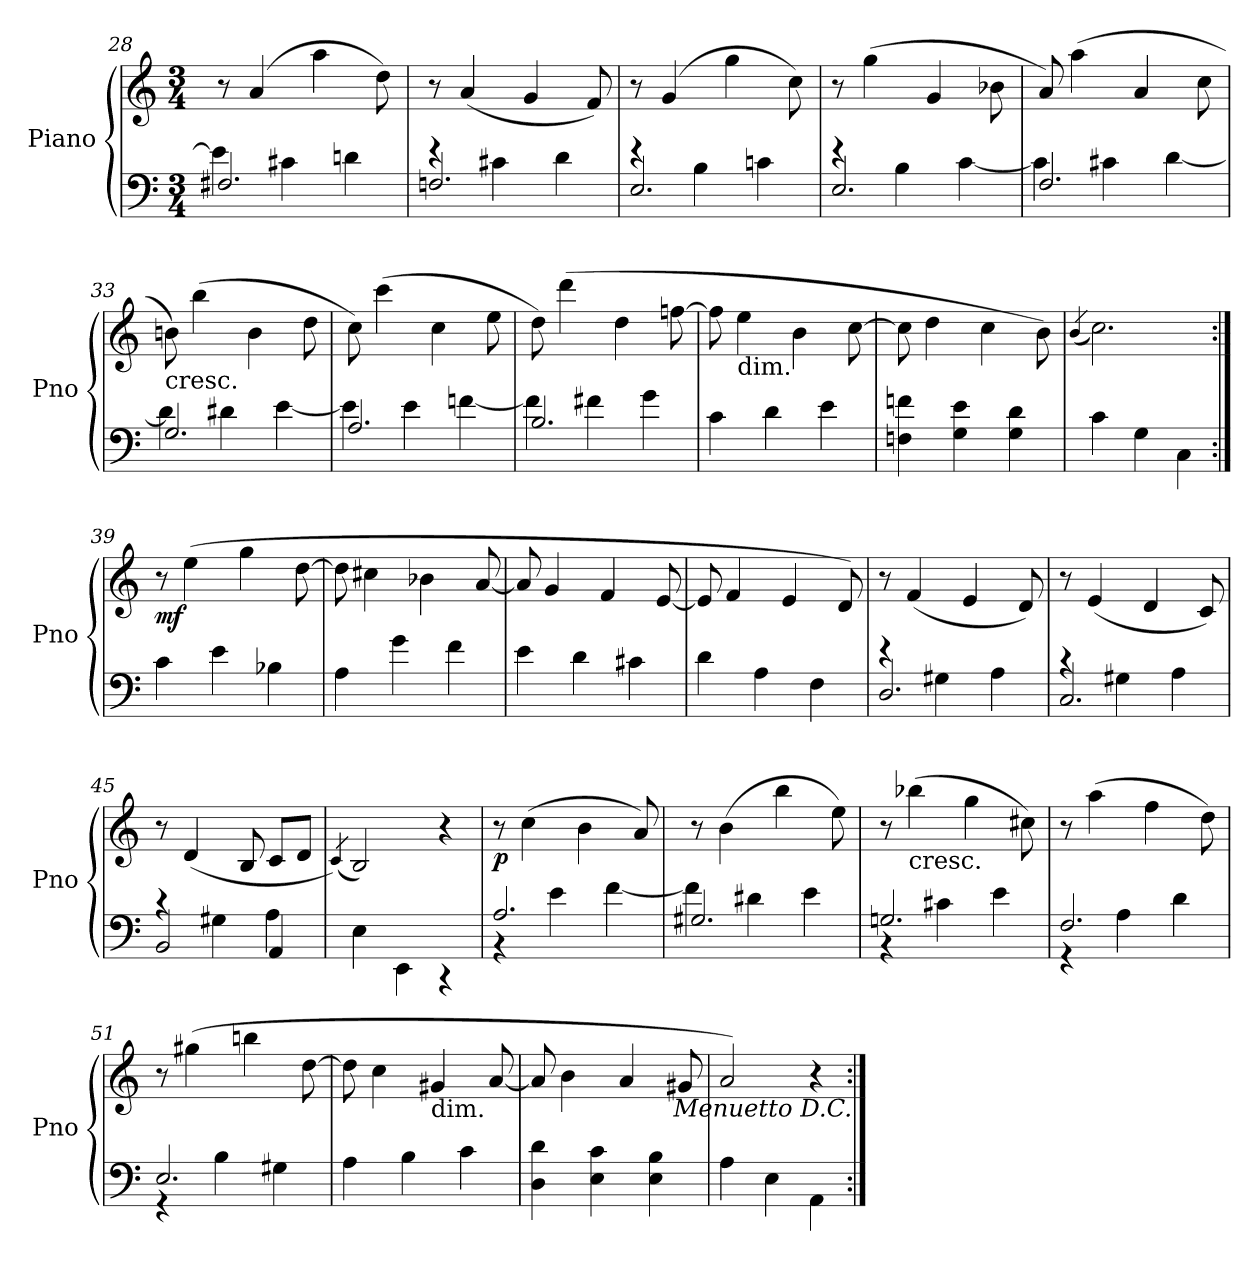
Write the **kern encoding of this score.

**kern	**kern	**dynam
*part1	*part1	*part1
*staff2	*staff1	*staff1/2
*I"Piano	*	*
*I'Pno	*	*
*clefF4	*clefG2	*
*k[]	*k[]	*
*a:	*a:	*
*M3/4	*M3/4	*
=28	=28	=28
*^	*	*
2.F#X/	4e\]	8r	.
.	.	(>4a/	.
.	4c#X\	.	.
.	.	4aa\	.
.	4dn\	.	.
.	.	8dd\)	.
=29	=29	=29	=29
2.Fn/	4re	8r	.
.	.	(<4a/	.
.	4c#X\	.	.
.	.	4g/	.
.	4d\	.	.
.	.	8f/)	.
=30	=30	=30	=30
2.E/	4re	8r	.
.	.	(>4g/	.
.	4B\	.	.
.	.	4gg\	.
.	4cn\	.	.
.	.	8cc\)	.
=31	=31	=31	=31
2.E/	4re	8r	.
.	.	(>4gg\	.
.	4B\	.	.
.	.	4g/	.
.	[4c\	.	.
.	.	8b-X\	.
!!LO:PB:g=z
=32	=32	=32	=32
2.F/	4c\]	8a/)	.
.	.	(>4aa\	.
.	4c#X\	.	.
.	.	4a/	.
.	[4d\	.	.
.	.	8cc\	.
=33	=33	=33	=33
!	!	!LO:TX:b:t=cresc.	!
2.G/	4d\]	8bn\)	.
.	.	(>4bb\	.
.	4d#X\	.	.
.	.	4b\	.
.	[4e\	.	.
.	.	8dd\	.
=34	=34	=34	=34
2.A/	4e\]	8cc\)	.
.	.	(>4ccc\	.
.	4e\	.	.
.	.	4cc\	.
.	[4fn\	.	.
.	.	8ee\	.
=35	=35	=35	=35
2.B/	4f\]	8dd\)	.
.	.	(>4ddd\	.
.	4f#X\	.	.
.	.	4dd\	.
.	4g\	.	.
.	.	[8ffn\	.
=36	=36	=36	=36
2.ryy	4c\	8ff\]	.
!	!	!LO:TX:b:t=dim.	!
.	.	4ee\	.
.	4d\	.	.
.	.	4b\	.
.	4e\	.	.
.	.	[8cc\	.
=37	=37	=37	=37
2.ryy	4Fn\ 4fn\	8cc\]	.
.	.	4dd\	.
.	4G\ 4e\	.	.
.	.	4cc\	.
.	4G\ 4d\	.	.
.	.	8b\)	.
=38	=38	=38	=38
.	.	(<4qb/	.
2.ryy	4c\	2.cc\)	.
.	4G\	.	.
.	4C\	.	.
!!LO:LB:g=z
=39:|!	=39:|!	=39:|!	=39:|!
!	!	!	!LO:DY:b
2.ryy	4c\	8r	mf
.	.	(>4ee\	.
.	4e\	.	.
.	.	4gg\	.
.	4B-X\	.	.
.	.	[8dd\	.
=40	=40	=40	=40
2.ryy	4A\	8dd\]	.
.	.	4cc#X\	.
.	4g\	.	.
.	.	4b-X\	.
.	4f\	.	.
.	.	[8a/	.
=41	=41	=41	=41
2.ryy	4e\	8a/]	.
.	.	4g/	.
.	4d\	.	.
.	.	4f/	.
.	4c#X\	.	.
.	.	[8e/	.
=42	=42	=42	=42
2.ryy	4d\	8e/]	.
.	.	4f/	.
.	4A\	.	.
.	.	4e/	.
.	4F\	.	.
.	.	8d/)	.
=43	=43	=43	=43
2.D/	4re	8r	.
.	.	(<4f/	.
.	4G#X\	.	.
.	.	4e/	.
.	4A\	.	.
.	.	8d/)	.
=44	=44	=44	=44
2.C/	4rc	8r	.
.	.	(<4e/	.
.	4G#X\	.	.
.	.	4d/	.
.	4A\	.	.
.	.	8c/)	.
!!LO:LB:g=z
=45	=45	=45	=45
2BB/	4rc	8r	.
.	.	(<4d/	.
.	4G#X\	.	.
.	.	8B/	.
4AA/	4A\	8c/L	.
.	.	8d/J	.
=46	=46	=46	=46
.	.	(<4qc/)	.
2.ryy	4E\	2B/)	.
.	4EE\	.	.
.	4r	4r	.
=47	=47	=47	=47
!	!	!	!LO:DY:b
2.A/	4r	8r	p
.	.	(>4cc\	.
.	4e\	.	.
.	.	4b\	.
.	[4f\	.	.
.	.	8a/)	.
=48	=48	=48	=48
2.G#X/	4f\]	8r	.
.	.	(>4b\	.
.	4d#X\	.	.
.	.	4bb\	.
.	4e\	.	.
.	.	8ee\)	.
=49	=49	=49	=49
2.Gn/	4r	8r	.
!	!	!LO:TX:b:t=cresc.	!
.	.	(>4bb-X\	.
.	4c#X\	.	.
.	.	4gg\	.
.	4e\	.	.
.	.	8cc#X\)	.
=50	=50	=50	=50
2.F/	4r	8r	.
.	.	(>4aa\	.
.	4A\	.	.
.	.	4ff\	.
.	4d\	.	.
.	.	8dd\)	.
=51	=51	=51	=51
2.E/	4r	8r	.
.	.	(>4gg#X\	.
.	4B\	.	.
.	.	4bbn\	.
.	4G#X\	.	.
.	.	[8dd\	.
!!LO:LB:g=z
=52	=52	=52	=52
2.ryy	4A\	8dd\]	.
.	.	4cc\	.
.	4B\	.	.
!	!	!LO:TX:b:t=dim.	!
.	.	4g#X/	.
.	4c\	.	.
.	.	[8a/	.
=53	=53	=53	=53
2.ryy	4D\ 4d\	8a/]	.
.	.	4b\	.
.	4E\ 4c\	.	.
.	.	4a/	.
.	4E\ 4B\	.	.
.	.	8g#X/	.
=54	=54	=54	=54
2.ryy	4A\	2a/)	.
.	4E\	.	.
.	4AA\	4r	.
!	!	!LO:TX:b:i:t=Menuetto D.C.	!
*v	*v	*	*
=:|!	=:|!	=:|!
*-	*-	*-
